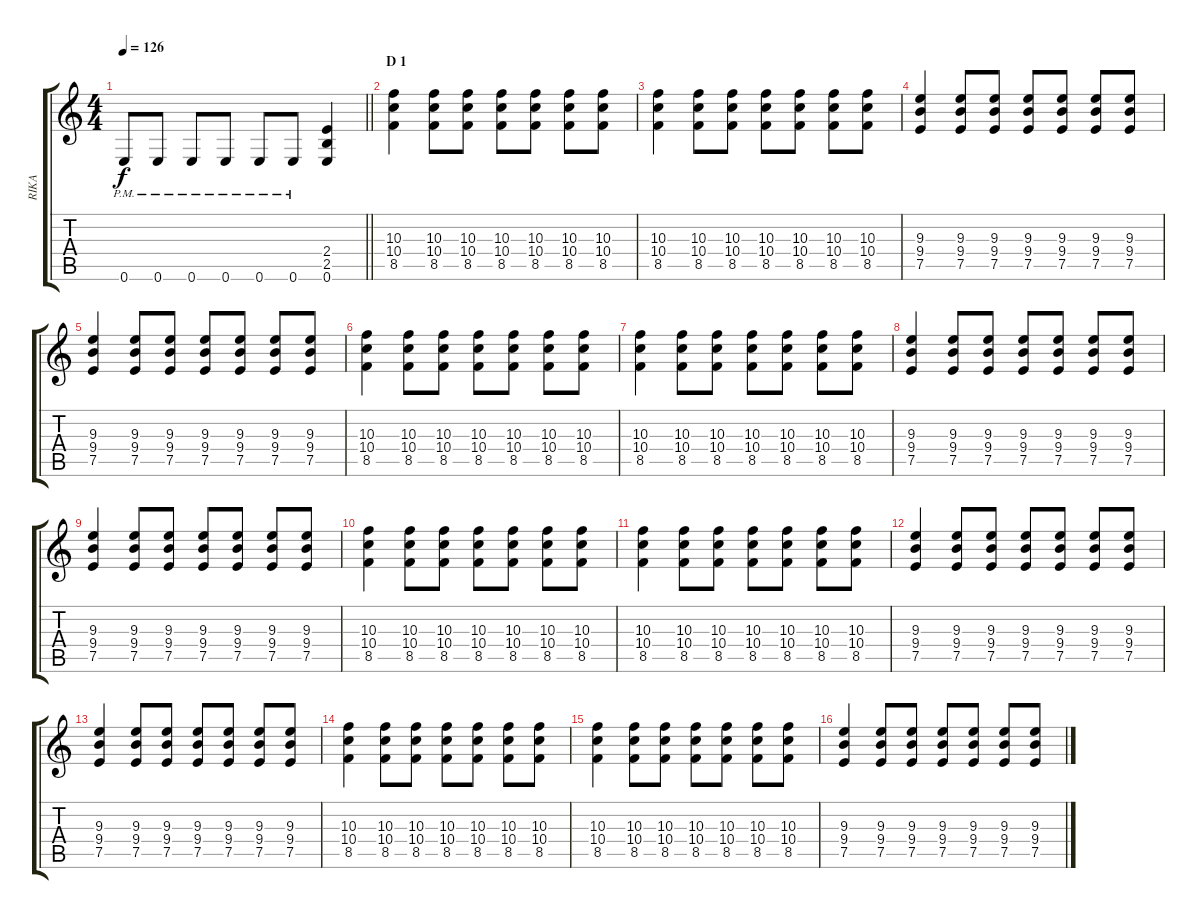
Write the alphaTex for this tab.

\track ("RIKA" "RIKA") {instrument distortionguitar}
\staff {score tabs}
\tuning (E4 B3 G3 D3 A2 E2) {hide}
\ts (4 4)
\tempo 126
\clef g2
\barLineRight lightlight
\ks c
0.6{pm}.8{dy f} 0.6{pm}.8 0.6{pm}.8 0.6{pm}.8 0.6{pm}.8 0.6{pm}.8 (2.4 2.5 0.6).4 |
\section ("" "D 1")
(10.3 10.4 8.5).4{volume 8} (10.3 10.4 8.5).8 (10.3 10.4 8.5).8 (10.3 10.4 8.5).8 (10.3 10.4 8.5).8 (10.3 10.4 8.5).8 (10.3 10.4 8.5).8 |
(10.3 10.4 8.5).4 (10.3 10.4 8.5).8 (10.3 10.4 8.5).8 (10.3 10.4 8.5).8 (10.3 10.4 8.5).8 (10.3 10.4 8.5).8 (10.3 10.4 8.5).8 |
(9.3 9.4 7.5).4 (9.3 9.4 7.5).8 (9.3 9.4 7.5).8 (9.3 9.4 7.5).8 (9.3 9.4 7.5).8 (9.3 9.4 7.5).8 (9.3 9.4 7.5).8 |
(9.3 9.4 7.5).4 (9.3 9.4 7.5).8 (9.3 9.4 7.5).8 (9.3 9.4 7.5).8 (9.3 9.4 7.5).8 (9.3 9.4 7.5).8 (9.3 9.4 7.5).8 |
(10.3 10.4 8.5).4 (10.3 10.4 8.5).8 (10.3 10.4 8.5).8 (10.3 10.4 8.5).8 (10.3 10.4 8.5).8 (10.3 10.4 8.5).8 (10.3 10.4 8.5).8 |
(10.3 10.4 8.5).4 (10.3 10.4 8.5).8 (10.3 10.4 8.5).8 (10.3 10.4 8.5).8 (10.3 10.4 8.5).8 (10.3 10.4 8.5).8 (10.3 10.4 8.5).8 |
(9.3 9.4 7.5).4 (9.3 9.4 7.5).8 (9.3 9.4 7.5).8 (9.3 9.4 7.5).8 (9.3 9.4 7.5).8 (9.3 9.4 7.5).8 (9.3 9.4 7.5).8 |
(9.3 9.4 7.5).4 (9.3 9.4 7.5).8 (9.3 9.4 7.5).8 (9.3 9.4 7.5).8 (9.3 9.4 7.5).8 (9.3 9.4 7.5).8 (9.3 9.4 7.5).8 |
(10.3 10.4 8.5).4 (10.3 10.4 8.5).8 (10.3 10.4 8.5).8 (10.3 10.4 8.5).8 (10.3 10.4 8.5).8 (10.3 10.4 8.5).8 (10.3 10.4 8.5).8 |
(10.3 10.4 8.5).4 (10.3 10.4 8.5).8 (10.3 10.4 8.5).8 (10.3 10.4 8.5).8 (10.3 10.4 8.5).8 (10.3 10.4 8.5).8 (10.3 10.4 8.5).8 |
(9.3 9.4 7.5).4 (9.3 9.4 7.5).8 (9.3 9.4 7.5).8 (9.3 9.4 7.5).8 (9.3 9.4 7.5).8 (9.3 9.4 7.5).8 (9.3 9.4 7.5).8 |
(9.3 9.4 7.5).4 (9.3 9.4 7.5).8 (9.3 9.4 7.5).8 (9.3 9.4 7.5).8 (9.3 9.4 7.5).8 (9.3 9.4 7.5).8 (9.3 9.4 7.5).8 |
(10.3 10.4 8.5).4 (10.3 10.4 8.5).8 (10.3 10.4 8.5).8 (10.3 10.4 8.5).8 (10.3 10.4 8.5).8 (10.3 10.4 8.5).8 (10.3 10.4 8.5).8 |
(10.3 10.4 8.5).4 (10.3 10.4 8.5).8 (10.3 10.4 8.5).8 (10.3 10.4 8.5).8 (10.3 10.4 8.5).8 (10.3 10.4 8.5).8 (10.3 10.4 8.5).8 |
(9.3 9.4 7.5).4 (9.3 9.4 7.5).8 (9.3 9.4 7.5).8 (9.3 9.4 7.5).8 (9.3 9.4 7.5).8 (9.3 9.4 7.5).8 (9.3 9.4 7.5).8
